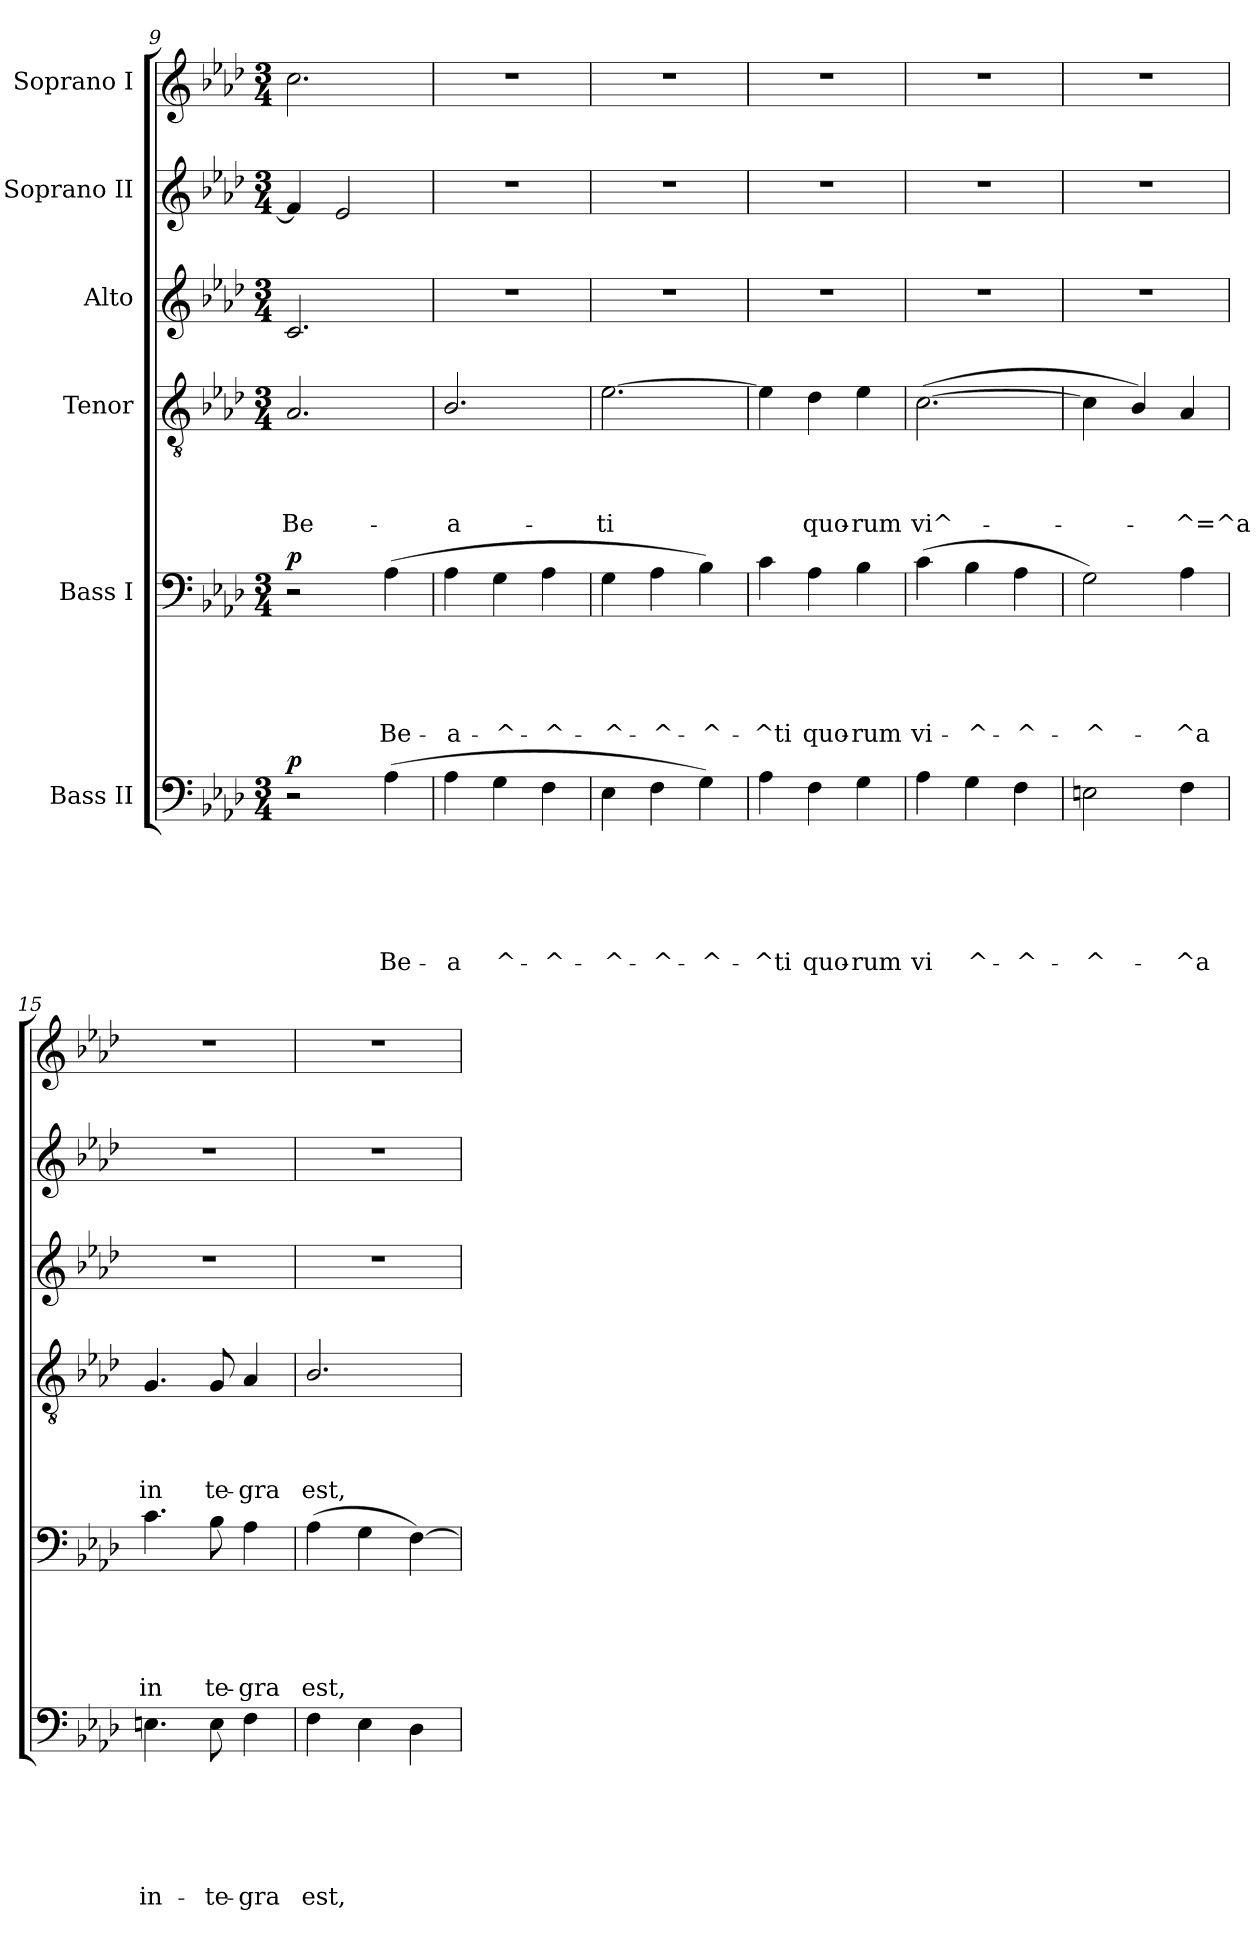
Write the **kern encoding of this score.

**kern	**text	**text	**text	**text	**text	**text	**dynam	**kern	**text	**text	**text	**text	**text	**dynam	**kern	**text	**text	**text	**text	**kern	**text	**kern	**text	**kern	**text
*part6	*part6	*part6	*part6	*part6	*part6	*part6	*part6	*part5	*part5	*part5	*part5	*part5	*part5	*part5	*part4	*part4	*part4	*part4	*part4	*part3	*part3	*part2	*part2	*part1	*part1
*staff6	*staff6	*staff6	*staff6	*staff6	*staff6	*staff6	*staff6	*staff5	*staff5	*staff5	*staff5	*staff5	*staff5	*staff5	*staff4	*staff4	*staff4	*staff4	*staff4	*staff3	*staff3	*staff2	*staff2	*staff1	*staff1
*I"Bass II	*	*	*	*	*	*	*	*I"Bass I	*	*	*	*	*	*	*I"Tenor	*	*	*	*	*I"Alto	*	*I"Soprano II	*	*I"Soprano I	*
*clefF4	*	*	*	*	*	*	*	*clefF4	*	*	*	*	*	*	*clefGv2	*	*	*	*	*clefG2	*	*clefG2	*	*clefG2	*
*k[b-e-a-d-]	*	*	*	*	*	*	*	*k[b-e-a-d-]	*	*	*	*	*	*	*k[b-e-a-d-]	*	*	*	*	*k[b-e-a-d-]	*	*k[b-e-a-d-]	*	*k[b-e-a-d-]	*
*A-:	*	*	*	*	*	*	*	*A-:	*	*	*	*	*	*	*A-:	*	*	*	*	*A-:	*	*A-:	*	*A-:	*
*M3/4	*	*	*	*	*	*	*	*M3/4	*	*	*	*	*	*	*M3/4	*	*	*	*	*M3/4	*	*M3/4	*	*M3/4	*
=9	=9	=9	=9	=9	=9	=9	=9	=9	=9	=9	=9	=9	=9	=9	=9	=9	=9	=9	=9	=9	=9	=9	=9	=9	=9
!	!	!	!	!	!	!	!LO:DY:a	!	!	!	!	!	!	!LO:DY:a	!	!	!	!	!LO:LY:b	!	!	!	!	!	!
2r	.	.	.	.	.	.	p	2r	.	.	.	.	.	p	2.A-/	.	.	.	Be-	2.c/	.	4f/]	.	2.cc\	.
.	.	.	.	.	.	.	.	.	.	.	.	.	.	.	.	.	.	.	.	.	.	2e-/	.	.	.
!	!	!	!	!	!	!LO:LY:b	!	!	!	!	!	!	!LO:LY:b	!	!	!	!	!	!	!	!	!	!	!	!
(>4A-\	.	.	.	.	.	Be-	.	(>4A-\	.	.	.	.	Be-	.	.	.	.	.	.	.	.	.	.	.	.
=10	=10	=10	=10	=10	=10	=10	=10	=10	=10	=10	=10	=10	=10	=10	=10	=10	=10	=10	=10	=10	=10	=10	=10	=10	=10
!	!	!	!	!	!	!LO:LY:b	!	!	!	!	!	!	!LO:LY:b	!	!	!	!	!	!LO:LY:b	!	!	!	!	!	!
4A-\	.	.	.	.	.	-a	.	4A-\	.	.	.	.	-a-	.	2.B-/	.	.	.	-a-	2.r	.	2.r	.	2.r	.
!	!	!	!	!	!	!LO:LY:b	!	!	!	!	!	!	!LO:LY:b	!	!	!	!	!	!	!	!	!	!	!	!
4G\	.	.	.	.	.	^-	.	4G\	.	.	.	.	-^-	.	.	.	.	.	.	.	.	.	.	.	.
!	!	!	!	!	!	!LO:LY:b	!	!	!	!	!	!	!LO:LY:b	!	!	!	!	!	!	!	!	!	!	!	!
4F\	.	.	.	.	.	-^-	.	4A-\	.	.	.	.	-^-	.	.	.	.	.	.	.	.	.	.	.	.
=11	=11	=11	=11	=11	=11	=11	=11	=11	=11	=11	=11	=11	=11	=11	=11	=11	=11	=11	=11	=11	=11	=11	=11	=11	=11
!	!	!	!	!	!	!LO:LY:b	!	!	!	!	!	!	!LO:LY:b	!	!	!	!	!	!LO:LY:b	!	!	!	!	!	!
4E-\	.	.	.	.	.	-^-	.	4G\	.	.	.	.	-^-	.	[>2.e-\	.	.	.	-ti	2.r	.	2.r	.	2.r	.
!	!	!	!	!	!	!LO:LY:b	!	!	!	!	!	!	!LO:LY:b	!	!	!	!	!	!	!	!	!	!	!	!
4F\	.	.	.	.	.	-^-	.	4A-\	.	.	.	.	-^-	.	.	.	.	.	.	.	.	.	.	.	.
!	!	!	!	!	!	!LO:LY:b	!	!	!	!	!	!	!LO:LY:b	!	!	!	!	!	!	!	!	!	!	!	!
4G\)	.	.	.	.	.	-^-	.	4B-\)	.	.	.	.	-^-	.	.	.	.	.	.	.	.	.	.	.	.
=12	=12	=12	=12	=12	=12	=12	=12	=12	=12	=12	=12	=12	=12	=12	=12	=12	=12	=12	=12	=12	=12	=12	=12	=12	=12
!	!	!	!	!	!	!LO:LY:b	!	!	!	!	!	!	!LO:LY:b	!	!	!	!	!	!	!	!	!	!	!	!
4A-\	.	.	.	.	.	-^ti	.	4c\	.	.	.	.	-^ti	.	4e-\]	.	.	.	.	2.r	.	2.r	.	2.r	.
!	!	!	!	!	!	!LO:LY:b	!	!	!	!	!	!	!LO:LY:b	!	!	!	!	!	!LO:LY:b	!	!	!	!	!	!
4F\	.	.	.	.	.	quo-	.	4A-\	.	.	.	.	quo-	.	4d-\	.	.	.	quo-	.	.	.	.	.	.
!	!	!	!	!	!	!LO:LY:b	!	!	!	!	!	!	!LO:LY:b	!	!	!	!	!	!LO:LY:b	!	!	!	!	!	!
4G\	.	.	.	.	.	-rum	.	4B-\	.	.	.	.	-rum	.	4e-\	.	.	.	-rum	.	.	.	.	.	.
=13	=13	=13	=13	=13	=13	=13	=13	=13	=13	=13	=13	=13	=13	=13	=13	=13	=13	=13	=13	=13	=13	=13	=13	=13	=13
!	!	!	!	!	!	!LO:LY:b	!	!	!	!	!	!	!LO:LY:b	!	!	!	!	!	!LO:LY:b	!	!	!	!	!	!
4A-\	.	.	.	.	.	vi	.	(>4c\	.	.	.	.	vi-	.	(>[>2.c\	.	.	.	vi^-	2.r	.	2.r	.	2.r	.
!	!	!	!	!	!	!LO:LY:b	!	!	!	!	!	!	!LO:LY:b	!	!	!	!	!	!	!	!	!	!	!	!
4G\	.	.	.	.	.	^-	.	4B-\	.	.	.	.	-^-	.	.	.	.	.	.	.	.	.	.	.	.
!	!	!	!	!	!	!LO:LY:b	!	!	!	!	!	!	!LO:LY:b	!	!	!	!	!	!	!	!	!	!	!	!
4F\	.	.	.	.	.	-^-	.	4A-\	.	.	.	.	-^-	.	.	.	.	.	.	.	.	.	.	.	.
=14	=14	=14	=14	=14	=14	=14	=14	=14	=14	=14	=14	=14	=14	=14	=14	=14	=14	=14	=14	=14	=14	=14	=14	=14	=14
!	!	!	!	!	!	!LO:LY:b	!	!	!	!	!	!	!LO:LY:b	!	!	!	!	!	!	!	!	!	!	!	!
2En\	.	.	.	.	.	-^-	.	2G\)	.	.	.	.	-^-	.	4c\]	.	.	.	.	2.r	.	2.r	.	2.r	.
.	.	.	.	.	.	.	.	.	.	.	.	.	.	.	4B-/)	.	.	.	.	.	.	.	.	.	.
!	!	!	!	!	!	!LO:LY:b	!	!	!	!	!	!	!LO:LY:b	!	!	!	!	!	!LO:LY:b	!	!	!	!	!	!
4F\	.	.	.	.	.	-^a	.	4A-\	.	.	.	.	-^a	.	4A-/	.	.	.	-^=^a	.	.	.	.	.	.
=15	=15	=15	=15	=15	=15	=15	=15	=15	=15	=15	=15	=15	=15	=15	=15	=15	=15	=15	=15	=15	=15	=15	=15	=15	=15
!	!	!	!	!	!	!LO:LY:b	!	!	!	!	!	!	!LO:LY:b	!	!	!	!	!	!LO:LY:b	!	!	!	!	!	!
4.En\	.	.	.	.	.	in-	.	4.c\	.	.	.	.	in	.	4.G/	.	.	.	in	2.r	.	2.r	.	2.r	.
!	!	!	!	!	!	!LO:LY:b	!	!	!	!	!	!	!LO:LY:b	!	!	!	!	!	!LO:LY:b	!	!	!	!	!	!
8E\	.	.	.	.	.	-te-	.	8B-\	.	.	.	.	te-	.	8G/	.	.	.	te-	.	.	.	.	.	.
!	!	!	!	!	!	!LO:LY:b	!	!	!	!	!	!	!LO:LY:b	!	!	!	!	!	!LO:LY:b	!	!	!	!	!	!
4F\	.	.	.	.	.	-gra	.	4A-\	.	.	.	.	-gra	.	4A-/	.	.	.	-gra	.	.	.	.	.	.
!!LO:LB:g=z
=16	=16	=16	=16	=16	=16	=16	=16	=16	=16	=16	=16	=16	=16	=16	=16	=16	=16	=16	=16	=16	=16	=16	=16	=16	=16
!	!	!	!	!	!	!LO:LY:b	!	!	!	!	!	!	!LO:LY:b	!	!	!	!	!	!LO:LY:b	!	!	!	!	!	!
4F\	.	.	.	.	.	est,	.	(>4A-\	.	.	.	.	est,	.	2.B-/	.	.	.	est,	2.r	.	2.r	.	2.r	.
4E-\	.	.	.	.	.	.	.	4G\	.	.	.	.	.	.	.	.	.	.	.	.	.	.	.	.	.
4D-\	.	.	.	.	.	.	.	[>4F\)	.	.	.	.	.	.	.	.	.	.	.	.	.	.	.	.	.
=	=	=	=	=	=	=	=	=	=	=	=	=	=	=	=	=	=	=	=	=	=	=	=	=	=
*-	*-	*-	*-	*-	*-	*-	*-	*-	*-	*-	*-	*-	*-	*-	*-	*-	*-	*-	*-	*-	*-	*-	*-	*-	*-
